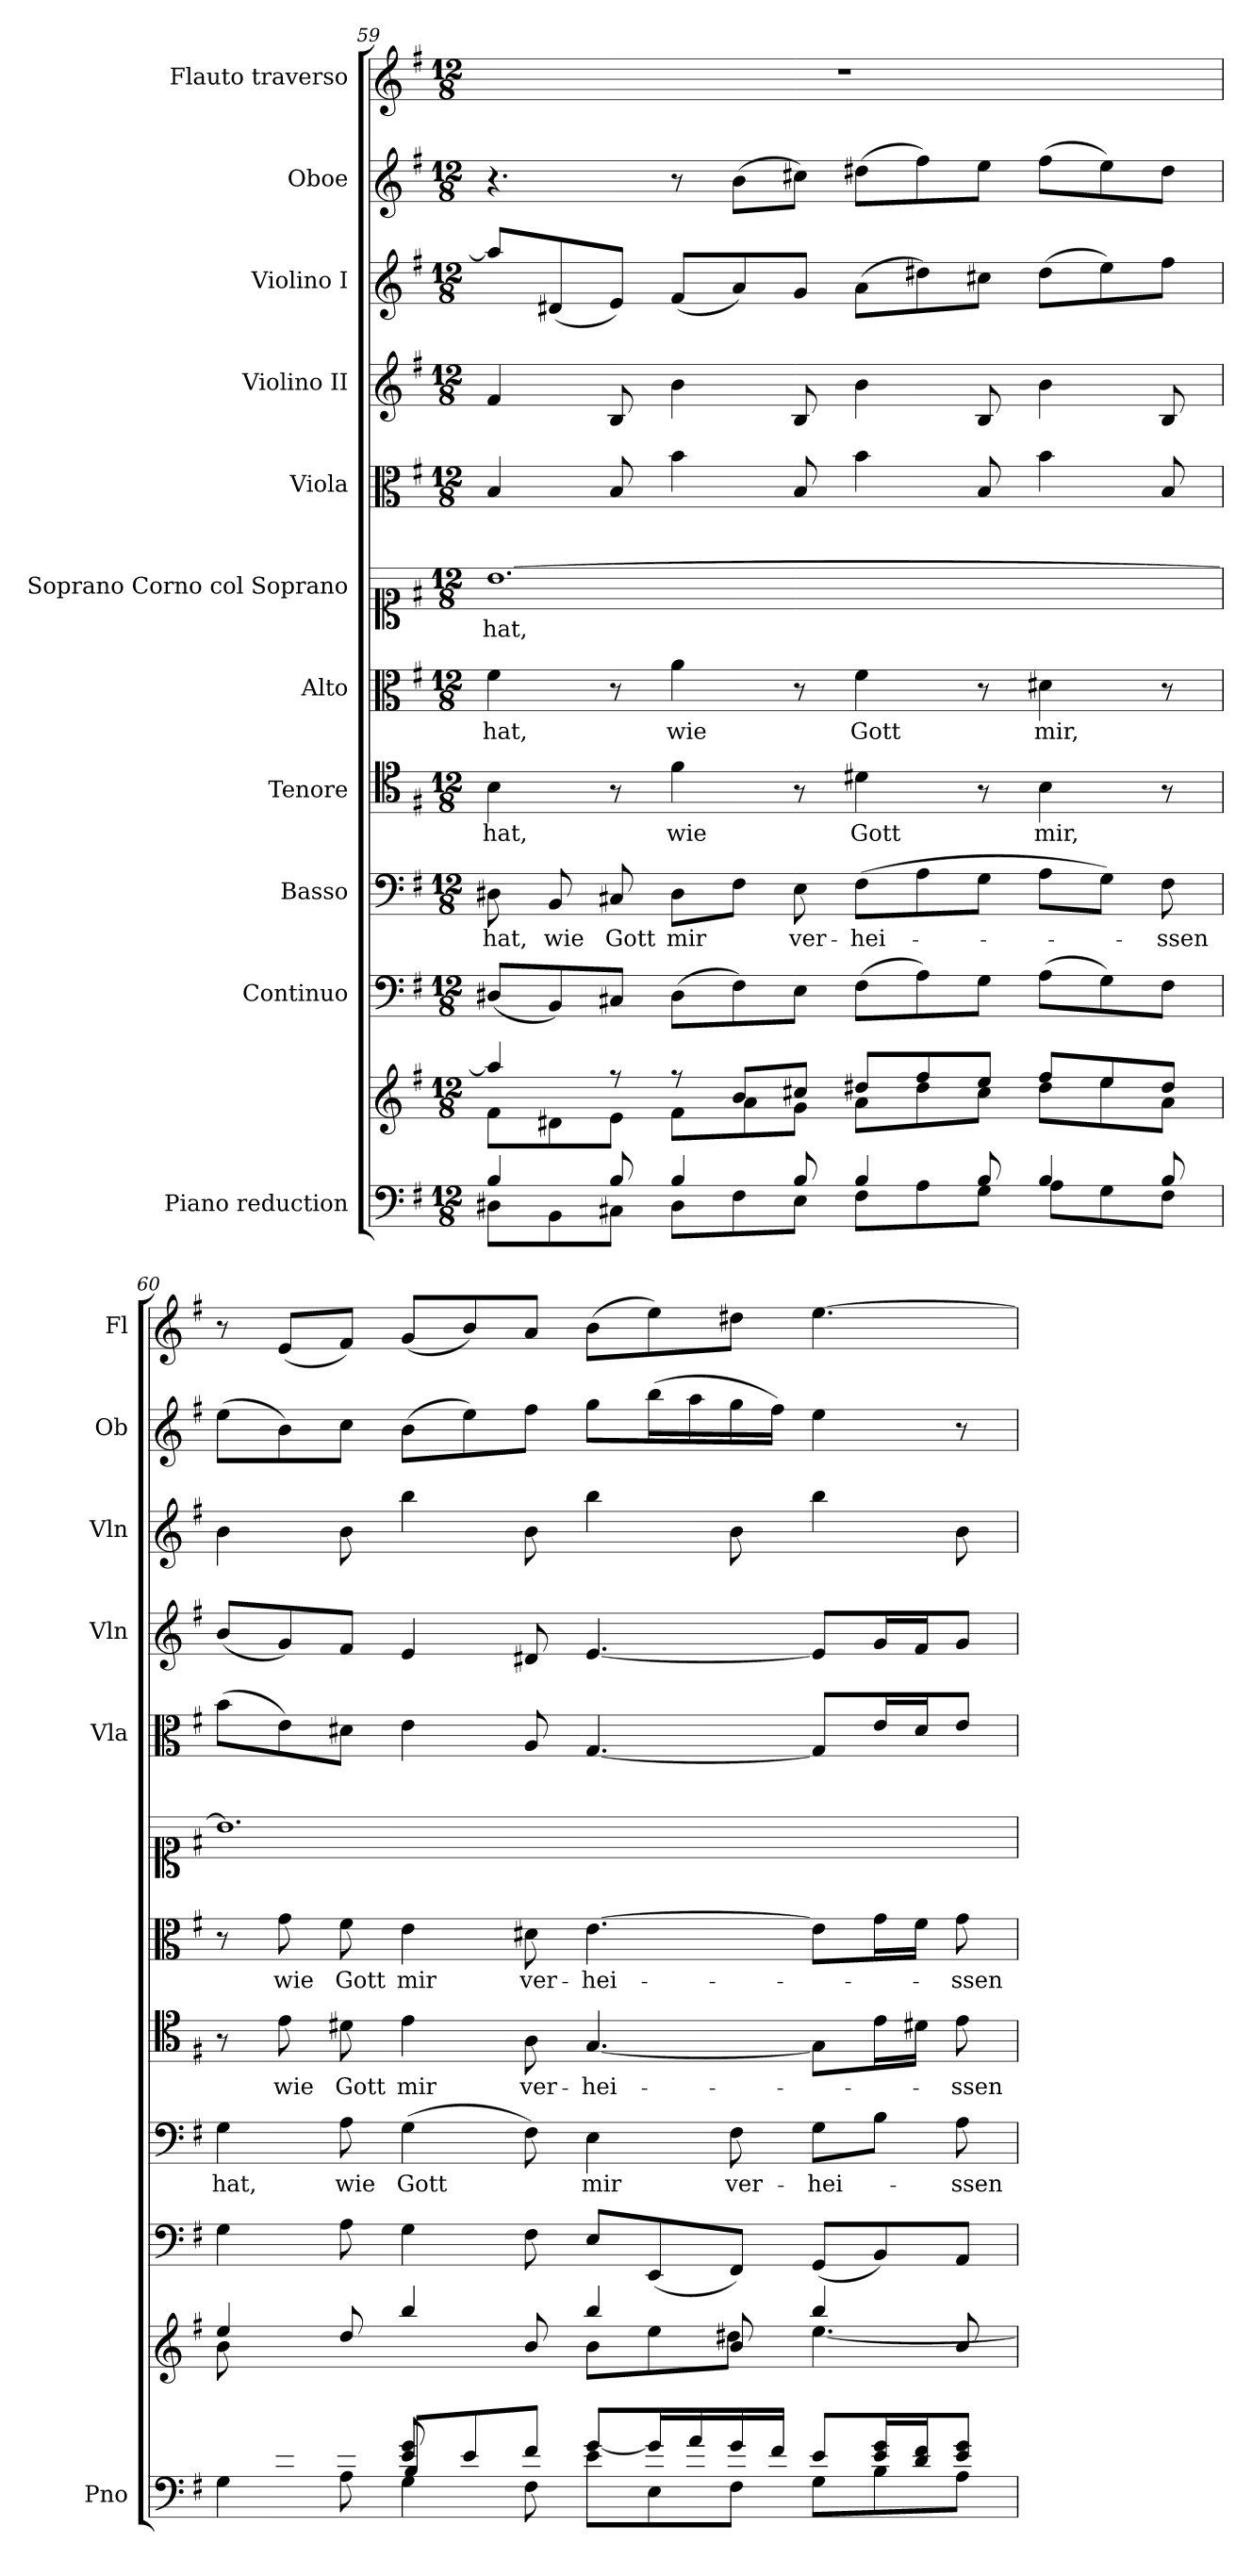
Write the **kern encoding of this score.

**kern	**kern	**kern	**kern	**text	**kern	**text	**kern	**text	**kern	**text	**kern	**kern	**kern	**kern	**kern
*part11	*part11	*part10	*part9	*part9	*part8	*part8	*part7	*part7	*part6	*part6	*part5	*part4	*part3	*part2	*part1
*staff12	*staff11	*staff10	*staff9	*staff9	*staff8	*staff8	*staff7	*staff7	*staff6	*staff6	*staff5	*staff4	*staff3	*staff2	*staff1
*I"Piano reduction	*	*I"Continuo	*I"Basso	*	*I"Tenore	*	*I"Alto	*	*I"Soprano Corno col Soprano	*	*I"Viola	*I"Violino II	*I"Violino I	*I"Oboe	*I"Flauto traverso
*I'Pno	*	*	*	*	*	*	*	*	*	*	*I'Vla	*I'Vln	*I'Vln	*I'Ob	*I'Fl
*clefF4	*clefG2	*clefF4	*clefF4	*	*clefC4	*	*clefC3	*	*clefC1	*	*clefC3	*clefG2	*clefG2	*clefG2	*clefG2
*k[f#]	*k[f#]	*k[f#]	*k[f#]	*	*k[f#]	*	*k[f#]	*	*k[f#]	*	*k[f#]	*k[f#]	*k[f#]	*k[f#]	*k[f#]
*M12/8	*M12/8	*M12/8	*M12/8	*	*M12/8	*	*M12/8	*	*M12/8	*	*M12/8	*M12/8	*M12/8	*M12/8	*M12/8
=59	=59	=59	=59	=59	=59	=59	=59	=59	=59	=59	=59	=59	=59	=59	=59
*^	*^	*	*	*	*	*	*	*	*	*	*	*	*	*	*
!	!	!	!	!	!	!LO:LY:b	!	!LO:LY:b	!	!LO:LY:b	!	!LO:LY:b	!	!	!	!	!
4B/	8D#X\L	4aa/]	8f#\L	(8D#X/L	8D#X\	hat,	4B\	hat,	4f#\	hat,	[1.b	hat,	4B/	4f#/	8aa/L]	4.r	1.r
!	!	!	!	!	!	!LO:LY:b	!	!	!	!	!	!	!	!	!	!	!
.	8BB\	.	8d#X\	8BB/)	8BB/	wie	.	.	.	.	.	.	.	.	(8d#X/	.	.
!	!	!	!	!	!	!LO:LY:b	!	!	!	!	!	!	!	!	!	!	!
8B/	8C#X\J	8r	8e\J	8C#X/J	8C#X/	Gott	8r	.	8r	.	.	.	8B/	8B/	8e/J)	.	.
!	!	!	!	!	!	!LO:LY:b	!	!LO:LY:b	!	!LO:LY:b	!	!	!	!	!	!	!
4B/	8D#\L	8r	8f#\L	(8D#\L	8D#\L	mir	4f#\	wie	4a\	wie	.	.	4b\	4b\	(8f#/L	8r	.
.	8F#\	8b/L	8a\	8F#\)	8F#\J	.	.	.	.	.	.	.	.	.	8a/)	(8b\L	.
!	!	!	!	!	!	!LO:LY:b	!	!	!	!	!	!	!	!	!	!	!
8B/	8E\J	8cc#X/J	8g\J	8E\J	8E\	ver-	8r	.	8r	.	.	.	8B/	8B/	8g/J	8cc#X\J)	.
!	!	!	!	!	!	!LO:LY:b	!	!LO:LY:b	!	!LO:LY:b	!	!	!	!	!	!	!
4B/	8F#\L	8dd#X/L	8a\L	(8F#\L	(8F#\L	-hei-	4d#X\	Gott	4f#\	Gott	.	.	4b\	4b\	(8a\L	(8dd#X\L	.
.	8A\	8ff#/	8dd#\	8A\)	8A\	.	.	.	.	.	.	.	.	.	8dd#X\)	8ff#\)	.
8B/	8G\J	8ee/J	8cc#\J	8G\J	8G\J	.	8r	.	8r	.	.	.	8B/	8B/	8cc#X\J	8ee\J	.
!	!	!	!	!	!	!	!	!LO:LY:b	!	!LO:LY:b	!	!	!	!	!	!	!
4B/	8A\L	8ff#/L	8dd#\L	(8A\L	8A\L	.	4B\	mir,	4d#X\	mir,	.	.	4b\	4b\	(8dd#\L	(8ff#\L	.
.	8G\	8ee/	8ee\	8G\)	8G\J)	.	.	.	.	.	.	.	.	.	8ee\)	8ee\)	.
!	!	!	!	!	!	!LO:LY:b	!	!	!	!	!	!	!	!	!	!	!
8B/	8F#\J	8dd#/J	8a\J	8F#\J	8F#\	-ssen	8r	.	8r	.	.	.	8B/	8B/	8ff#\J	8dd#\J	.
!!LO:PB:g=z
=60	=60	=60	=60	=60	=60	=60	=60	=60	=60	=60	=60	=60	=60	=60	=60	=60	=60
*	*^	*	*^	*	*	*	*	*	*	*	*	*	*	*	*	*	*
!	!	!	!	!	!	!	!	!LO:LY:b	!	!	!	!	!	!	!	!	!	!	!
4.ryy	8ryy	4G\	4ee/	4.ryy	8b\L	4G\	4G\	hat,	8r	.	8r	.	1.b]	.	(8b\L	(8b/L	4b\	(8ee\L	8r
!	!	!	!	!	!	!	!	!	!	!LO:LY:b	!	!LO:LY:b	!	!	!	!	!	!	!
.	8e/	.	.	.	1ryy	.	.	.	8e\	wie	8g\	wie	.	.	8e\)	8g/)	.	8b\)	(8e/L
!	!	!	!	!	!	!	!	!LO:LY:b	!	!LO:LY:b	!	!LO:LY:b	!	!	!	!	!	!	!
.	8d#X/ 8f#/J	8A\	8dd/	.	.	8A\	8A\	wie	8d#X\	Gott	8f#\	Gott	.	.	8d#X\J	8f#/J	8b\	8cc\J	8f#/J)
!	!	!	!	!	!	!	!	!LO:LY:b	!	!LO:LY:b	!	!LO:LY:b	!	!	!	!	!	!	!
8e/ 8g/L	8B/L	4G\	4bb/	8ryy	.	4G\	(4G\	Gott	4e\	mir	4e\	mir	.	.	4e\	4e/	4bb\	(8b\L	(8g/L
1ryy	8e/	.	.	8b\	.	.	.	.	.	.	.	.	.	.	.	.	.	8ee\)	8b/)
!	!	!	!	!	!	!	!	!	!	!LO:LY:b	!	!LO:LY:b	!	!	!	!	!	!	!
.	8f#/J	8F#\	8b/	8a\J	.	8F#\	8F#\)	.	8A\	ver-	8d#X\	ver-	.	.	8A/	8d#X/	8b\	8ff#\J	8a/J
!	!	!	!	!	!	!	!	!LO:LY:b	!	!LO:LY:b	!	!LO:LY:b	!	!	!	!	!	!	!
.	[8g/L	8e\L	4bb/	8b\L	.	8E/L	4E\	mir	[4.G/	-hei-	[4.e\	-hei-	.	.	[4.G/	[4.e/	4bb\	8gg\L	(8b\L
.	16g/L]	8E\	.	8ee\	.	(8EE/	.	.	.	.	.	.	.	.	.	.	.	(16bb\L	8ee\)
.	16a/	.	.	.	.	.	.	.	.	.	.	.	.	.	.	.	.	16aa\	.
!	!	!	!	!	!	!	!	!LO:LY:b	!	!	!	!	!	!	!	!	!	!	!
.	16g/	8F#\J	8b/	8dd#X\J	.	8FF#/J)	8F#\	ver-	.	.	.	.	.	.	.	.	8b\	16gg\	8dd#X\J
.	16f#/JJ	.	.	.	.	.	.	.	.	.	.	.	.	.	.	.	.	16ff#\JJ)	.
!	!	!	!	!	!	!	!	!LO:LY:b	!	!	!	!	!	!	!	!	!	!	!
.	8e/L	8G\L	4bb/	[4.ee\	4.ryy	(8GG/L	8G\L	-hei-	8G\L]	.	8e\L]	.	.	.	8G/L]	8e/L]	4bb\	4ee\	[4.ee\
.	16e/ 16g/L	8B\	.	.	.	8BB/)	8B\J	.	16e\L	.	16g\L	.	.	.	16e/L	16g/L	.	.	.
.	16d#/ 16f#/J	.	.	.	.	.	.	.	16d#X\JJ	.	16f#\JJ	.	.	.	16d#/J	16f#/J	.	.	.
!	!	!	!	!	!	!	!	!LO:LY:b	!	!LO:LY:b	!	!LO:LY:b	!	!	!	!	!	!	!
.	8e/ 8g/J	8A\J	8b/	.	.	8AA/J	8A\	-ssen	8e\	-ssen	8g\	-ssen	.	.	8e/J	8g/J	8b\	8r	.
*v	*v	*v	*	*	*	*	*	*	*	*	*	*	*	*	*	*	*	*	*
*	*v	*v	*v	*	*	*	*	*	*	*	*	*	*	*	*	*	*
=	=	=	=	=	=	=	=	=	=	=	=	=	=	=	=
*-	*-	*-	*-	*-	*-	*-	*-	*-	*-	*-	*-	*-	*-	*-	*-
